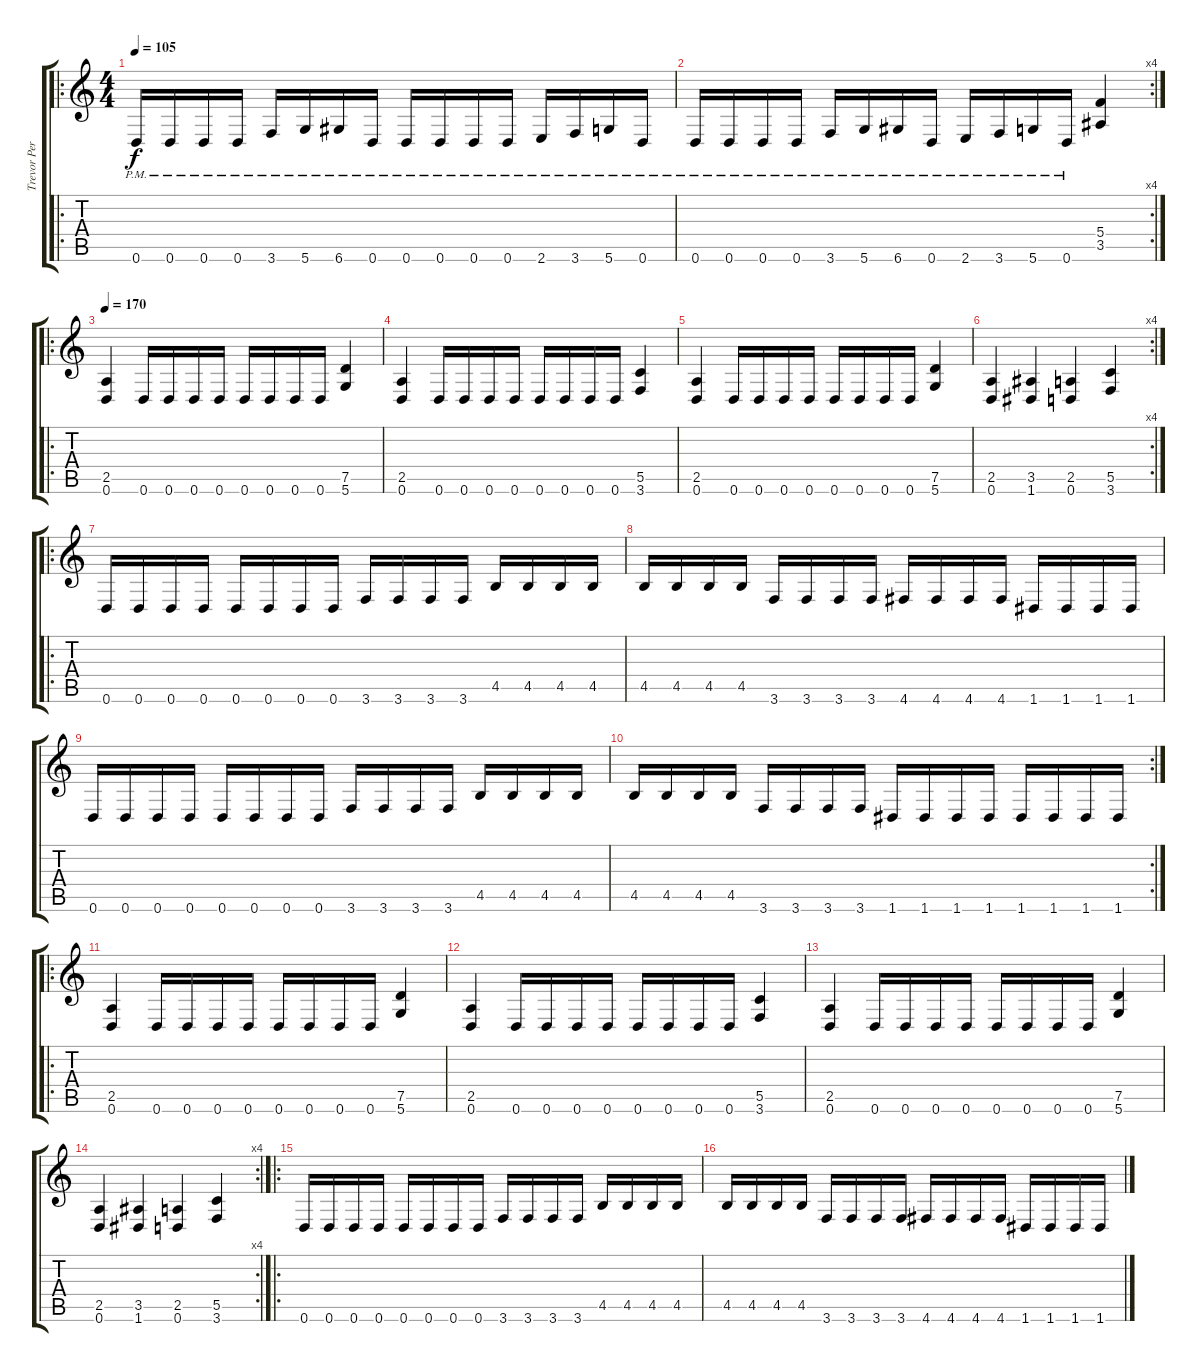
\track ("Trevor Peres" "Trevor Per") {instrument distortionguitar}
\staff {score tabs}
\tuning (D4 A3 F3 C3 G2 D2) {hide}
\ro
\ts (4 4)
\tempo 105
\clef g2
\ks c
0.6{pm}.16{dy f} 0.6{pm}.16 0.6{pm}.16 0.6{pm}.16 3.6{pm}.16 5.6{pm}.16 6.6{pm}.16 0.6{pm}.16 0.6{pm}.16 0.6{pm}.16 0.6{pm}.16 0.6{pm}.16 2.6{pm}.16 3.6{pm}.16 5.6{pm}.16 0.6{pm}.16 |
\rc 4
0.6{pm}.16 0.6{pm}.16 0.6{pm}.16 0.6{pm}.16 3.6{pm}.16 5.6{pm}.16 6.6{pm}.16 0.6{pm}.16 2.6{pm}.16 3.6{pm}.16 5.6{pm}.16 0.6{pm}.16 (5.4 3.5).4 |
\ro
\tempo 170
(2.5 0.6).4 0.6.16 0.6.16 0.6.16 0.6.16 0.6.16 0.6.16 0.6.16 0.6.16 (7.5 5.6).4 |
(2.5 0.6).4 0.6.16 0.6.16 0.6.16 0.6.16 0.6.16 0.6.16 0.6.16 0.6.16 (5.5 3.6).4 |
(2.5 0.6).4 0.6.16 0.6.16 0.6.16 0.6.16 0.6.16 0.6.16 0.6.16 0.6.16 (7.5 5.6).4 |
\rc 4
(2.5 0.6).4 (3.5 1.6).4 (2.5 0.6).4 (5.5 3.6).4 |
\ro
0.6.16 0.6.16 0.6.16 0.6.16 0.6.16 0.6.16 0.6.16 0.6.16 3.6.16 3.6.16 3.6.16 3.6.16 4.5.16 4.5.16 4.5.16 4.5.16 |
4.5.16 4.5.16 4.5.16 4.5.16 3.6.16 3.6.16 3.6.16 3.6.16 4.6.16 4.6.16 4.6.16 4.6.16 1.6.16 1.6.16 1.6.16 1.6.16 |
0.6.16 0.6.16 0.6.16 0.6.16 0.6.16 0.6.16 0.6.16 0.6.16 3.6.16 3.6.16 3.6.16 3.6.16 4.5.16 4.5.16 4.5.16 4.5.16 |
\rc 2
4.5.16 4.5.16 4.5.16 4.5.16 3.6.16 3.6.16 3.6.16 3.6.16 1.6.16 1.6.16 1.6.16 1.6.16 1.6.16 1.6.16 1.6.16 1.6.16 |
\ro
(2.5 0.6).4 0.6.16 0.6.16 0.6.16 0.6.16 0.6.16 0.6.16 0.6.16 0.6.16 (7.5 5.6).4 |
(2.5 0.6).4 0.6.16 0.6.16 0.6.16 0.6.16 0.6.16 0.6.16 0.6.16 0.6.16 (5.5 3.6).4 |
(2.5 0.6).4 0.6.16 0.6.16 0.6.16 0.6.16 0.6.16 0.6.16 0.6.16 0.6.16 (7.5 5.6).4 |
\rc 4
(2.5 0.6).4 (3.5 1.6).4 (2.5 0.6).4 (5.5 3.6).4 |
\ro
0.6.16 0.6.16 0.6.16 0.6.16 0.6.16 0.6.16 0.6.16 0.6.16 3.6.16 3.6.16 3.6.16 3.6.16 4.5.16 4.5.16 4.5.16 4.5.16 |
4.5.16 4.5.16 4.5.16 4.5.16 3.6.16 3.6.16 3.6.16 3.6.16 4.6.16 4.6.16 4.6.16 4.6.16 1.6.16 1.6.16 1.6.16 1.6.16
